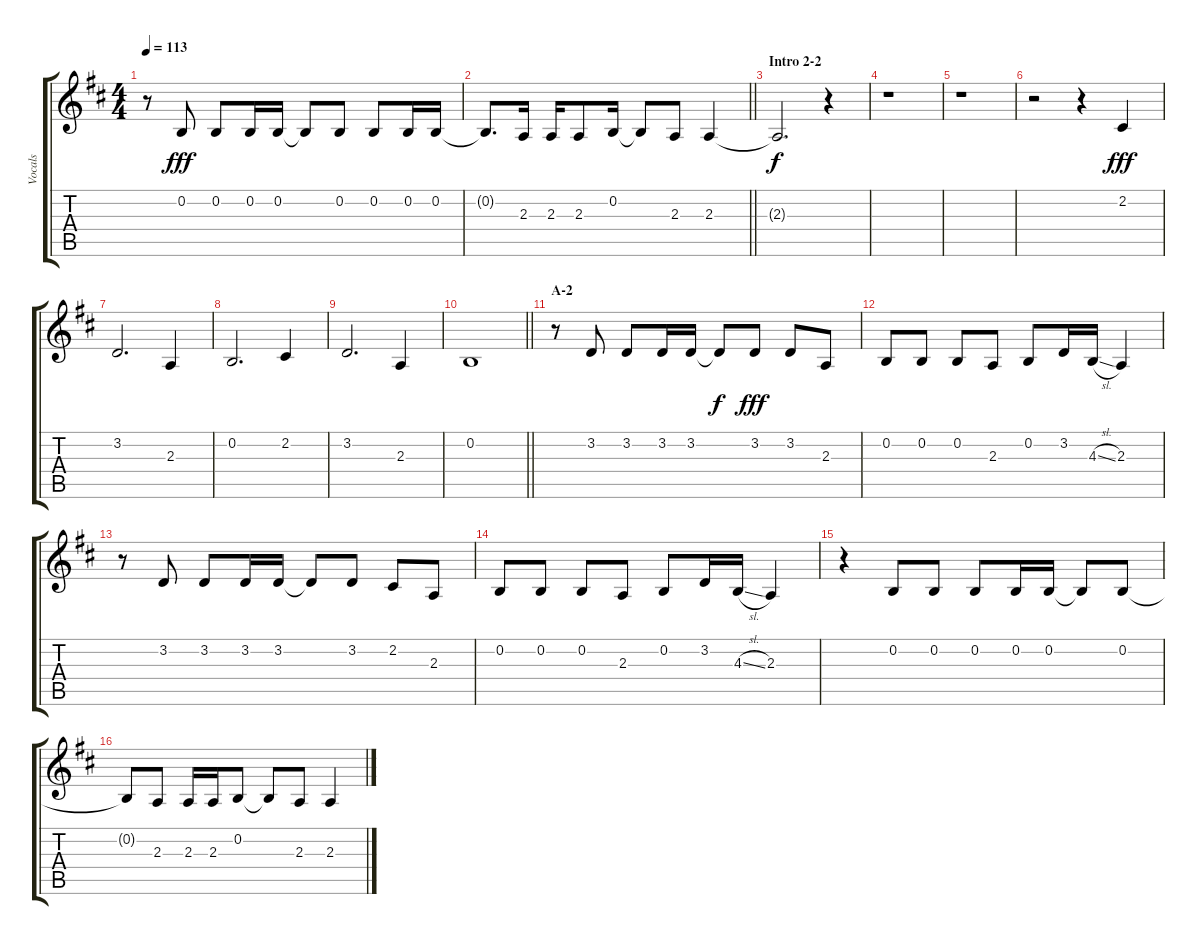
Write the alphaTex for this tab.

\track ("Vocals" "Vocals") {instrument voiceoohs}
\staff {score tabs}
\tuning (E4 B3 G3 D3 A2 E2) {hide}
\ts (4 4)
\tempo 113
\clef g2
\ks d
r.8{dy fff} 0.2.8 0.2.8 0.2.16 0.2.16 0.2{t}.8 0.2.8 0.2.8 0.2.16 0.2.16 |
\barLineRight lightlight
0.2{t}.8{d} 2.3.16 2.3.16 2.3.8 0.2.16 0.2{t}.8 2.3.8 2.3.4 |
\section ("" "Intro 2-2")
2.3{t}.2{d dy f} r.4 |
r.1 |
r.1 |
r.2 r.4 2.2.4{dy fff} |
3.2.2{d} 2.3.4 |
0.2.2{d} 2.2.4 |
3.2.2{d} 2.3.4 |
\barLineRight lightlight
0.2.1 |
\section ("" "A-2")
r.8 3.2.8 3.2.8 3.2.16 3.2.16 3.2{t}.8{dy f} 3.2.8{dy fff} 3.2.8 2.3.8 |
0.2.8 0.2.8 0.2.8 2.3.8 0.2.8 3.2.16 4.3{sl}.16 2.3.4 |
r.8 3.2.8 3.2.8 3.2.16 3.2.16 3.2{t}.8 3.2.8 2.2.8 2.3.8 |
0.2.8 0.2.8 0.2.8 2.3.8 0.2.8 3.2.16 4.3{sl}.16 2.3.4 |
r.4 0.2.8 0.2.8 0.2.8 0.2.16 0.2.16 0.2{t}.8 0.2.8 |
0.2{t}.8 2.3.8 2.3.16 2.3.16 0.2.8 0.2{t}.8 2.3.8 2.3.4
